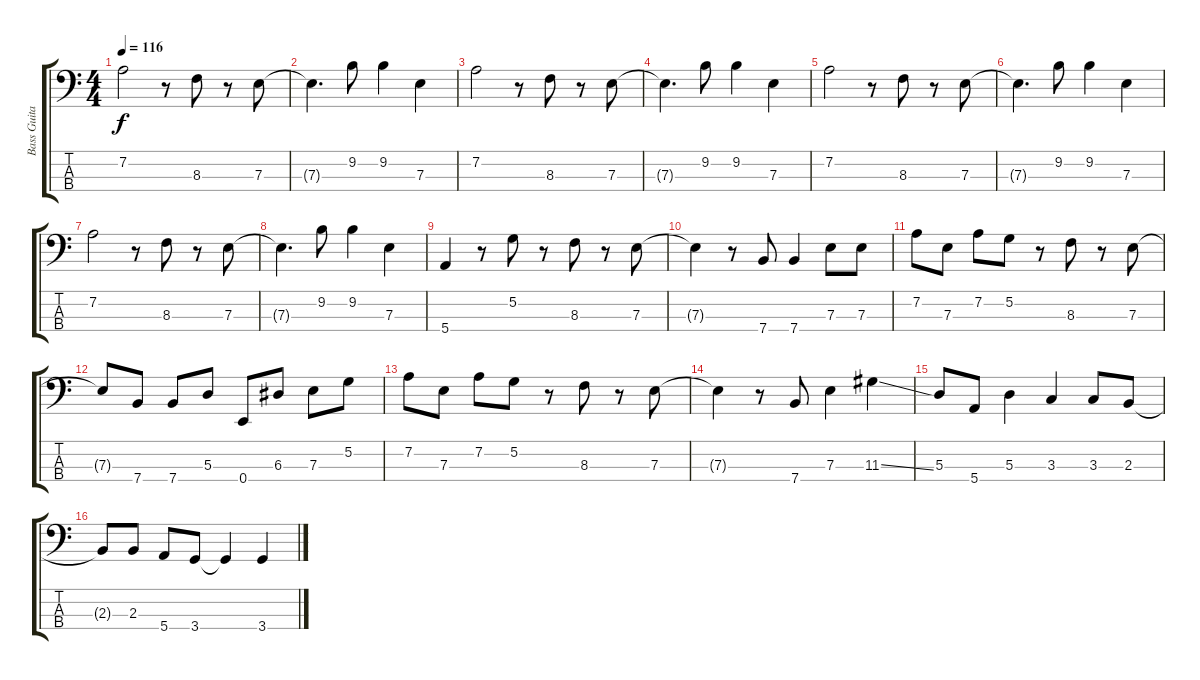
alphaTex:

\track ("Bass Guitar" "Bass Guita") {instrument electricbassfinger}
\staff {score tabs}
\tuning (G2 D2 A1 E1) {hide}
\ts (4 4)
\tempo 116
\clef f4
\ks c
7.2.2{dy f} r.8 8.3.8 r.8 7.3.8 |
7.3{t}.4{d} 9.2.8 9.2.4 7.3.4 |
7.2.2 r.8 8.3.8 r.8 7.3.8 |
7.3{t}.4{d} 9.2.8 9.2.4 7.3.4 |
7.2.2 r.8 8.3.8 r.8 7.3.8 |
7.3{t}.4{d} 9.2.8 9.2.4 7.3.4 |
7.2.2 r.8 8.3.8 r.8 7.3.8 |
7.3{t}.4{d} 9.2.8 9.2.4 7.3.4 |
5.4.4 r.8 5.2.8 r.8 8.3.8 r.8 7.3.8 |
7.3{t}.4 r.8 7.4.8 7.4.4 7.3.8 7.3.8 |
7.2.8 7.3.8 7.2.8 5.2.8 r.8 8.3.8 r.8 7.3.8 |
7.3{t}.8 7.4.8 7.4.8 5.3.8 0.4.8 6.3.8 7.3.8 5.2.8 |
7.2.8 7.3.8 7.2.8 5.2.8 r.8 8.3.8 r.8 7.3.8 |
7.3{t}.4 r.8 7.4.8 7.3.4 11.3{ss}.4 |
5.3.8 5.4.8 5.3.4 3.3.4 3.3.8 2.3.8 |
2.3{t}.8 2.3.8 5.4.8 3.4.8 3.4{t}.4 3.4.4
